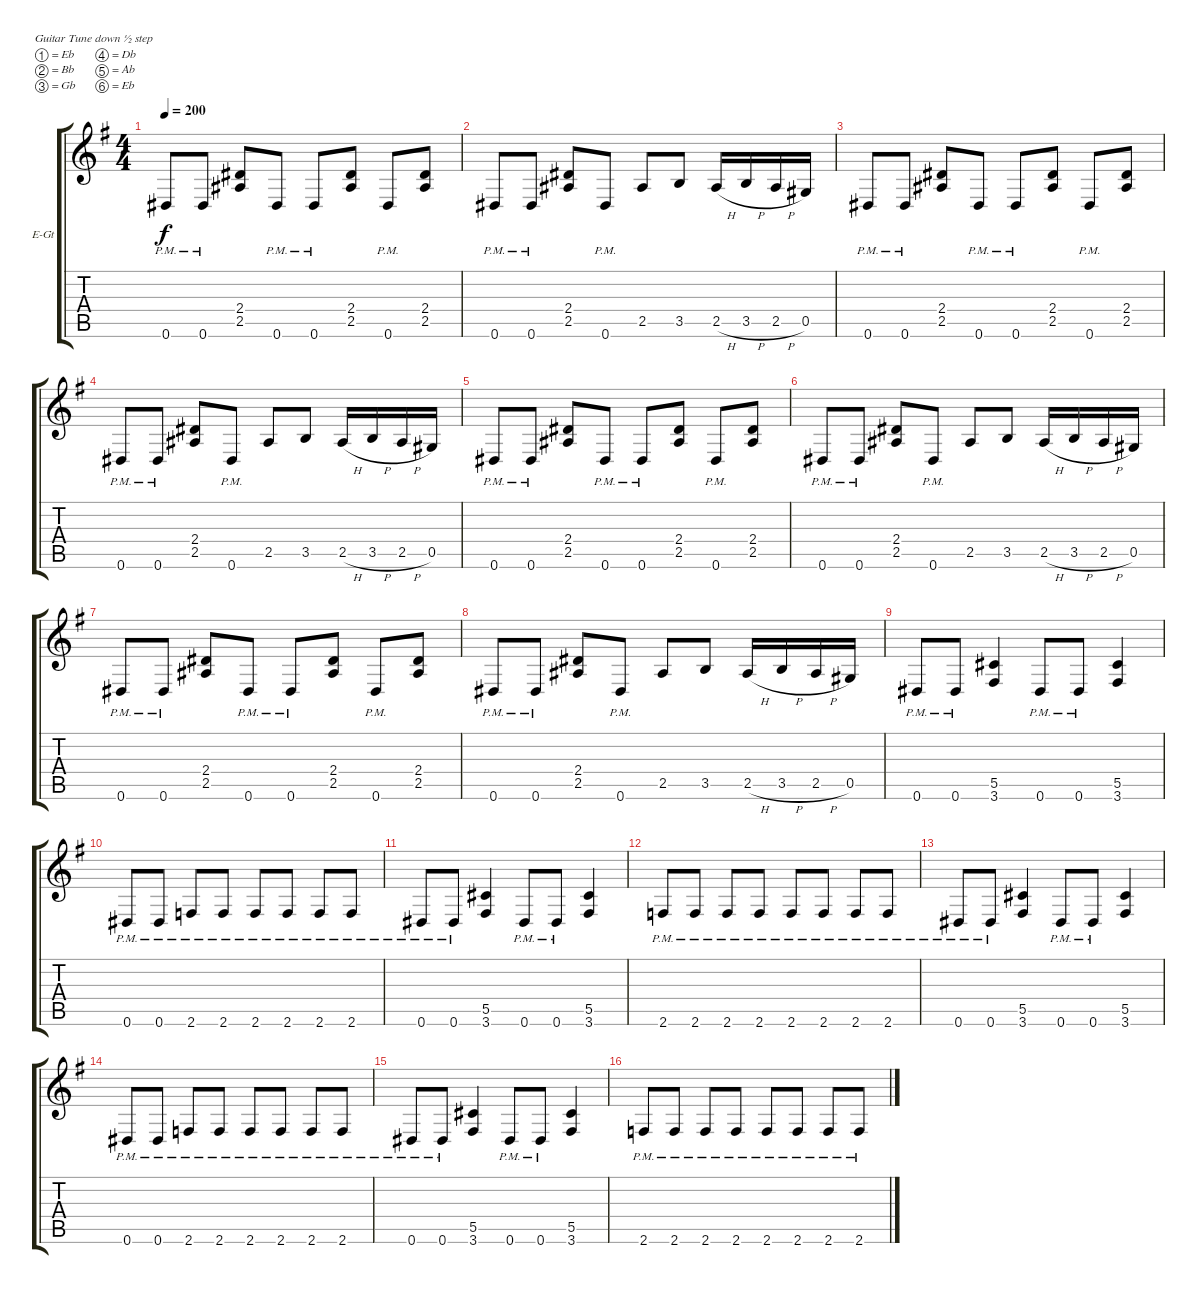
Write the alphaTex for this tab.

\bracketExtendMode groupsimilarinstruments
\firstSystemTrackNameOrientation horizontal
\otherSystemsTrackNameOrientation horizontal
\track ("Matthew Tuck" "E-Gt") {instrument distortionguitar}
\staff {score tabs}
\tuning (Eb4 Bb3 Gb3 Db3 Ab2 Eb2)
\ts (4 4)
\tempo 200
\clef g2
\ks g
0.6{pm}.8{dy f} 0.6{pm}.8 (2.4 2.5).8 0.6{pm}.8 0.6{pm}.8 (2.4 2.5).8 0.6{pm}.8 (2.4 2.5).8 |
0.6{pm}.8 0.6{pm}.8 (2.4 2.5).8 0.6{pm}.8 2.5.8 3.5.8 2.5{h}.16 3.5{h}.16 2.5{h}.16 0.5.16 |
0.6{pm}.8 0.6{pm}.8 (2.4 2.5).8 0.6{pm}.8 0.6{pm}.8 (2.4 2.5).8 0.6{pm}.8 (2.4 2.5).8 |
0.6{pm}.8 0.6{pm}.8 (2.4 2.5).8 0.6{pm}.8 2.5.8 3.5.8 2.5{h}.16 3.5{h}.16 2.5{h}.16 0.5.16 |
0.6{pm}.8 0.6{pm}.8 (2.4 2.5).8 0.6{pm}.8 0.6{pm}.8 (2.4 2.5).8 0.6{pm}.8 (2.4 2.5).8 |
0.6{pm}.8 0.6{pm}.8 (2.4 2.5).8 0.6{pm}.8 2.5.8 3.5.8 2.5{h}.16 3.5{h}.16 2.5{h}.16 0.5.16 |
0.6{pm}.8 0.6{pm}.8 (2.4 2.5).8 0.6{pm}.8 0.6{pm}.8 (2.4 2.5).8 0.6{pm}.8 (2.4 2.5).8 |
0.6{pm}.8 0.6{pm}.8 (2.4 2.5).8 0.6{pm}.8 2.5.8 3.5.8 2.5{h}.16 3.5{h}.16 2.5{h}.16 0.5.16 |
0.6{pm}.8 0.6{pm}.8 (5.5 3.6).4 0.6{pm}.8 0.6{pm}.8 (5.5 3.6).4 |
0.6{pm}.8 0.6{pm}.8 2.6{pm}.8 2.6{pm}.8 2.6{pm}.8 2.6{pm}.8 2.6{pm}.8 2.6{pm}.8 |
0.6{pm}.8 0.6{pm}.8 (5.5 3.6).4 0.6{pm}.8 0.6{pm}.8 (5.5 3.6).4 |
2.6{pm}.8 2.6{pm}.8 2.6{pm}.8 2.6{pm}.8 2.6{pm}.8 2.6{pm}.8 2.6{pm}.8 2.6{pm}.8 |
0.6{pm}.8 0.6{pm}.8 (5.5 3.6).4 0.6{pm}.8 0.6{pm}.8 (5.5 3.6).4 |
0.6{pm}.8 0.6{pm}.8 2.6{pm}.8 2.6{pm}.8 2.6{pm}.8 2.6{pm}.8 2.6{pm}.8 2.6{pm}.8 |
0.6{pm}.8 0.6{pm}.8 (5.5 3.6).4 0.6{pm}.8 0.6{pm}.8 (5.5 3.6).4 |
2.6{pm}.8 2.6{pm}.8 2.6{pm}.8 2.6{pm}.8 2.6{pm}.8 2.6{pm}.8 2.6{pm}.8 2.6{pm}.8
